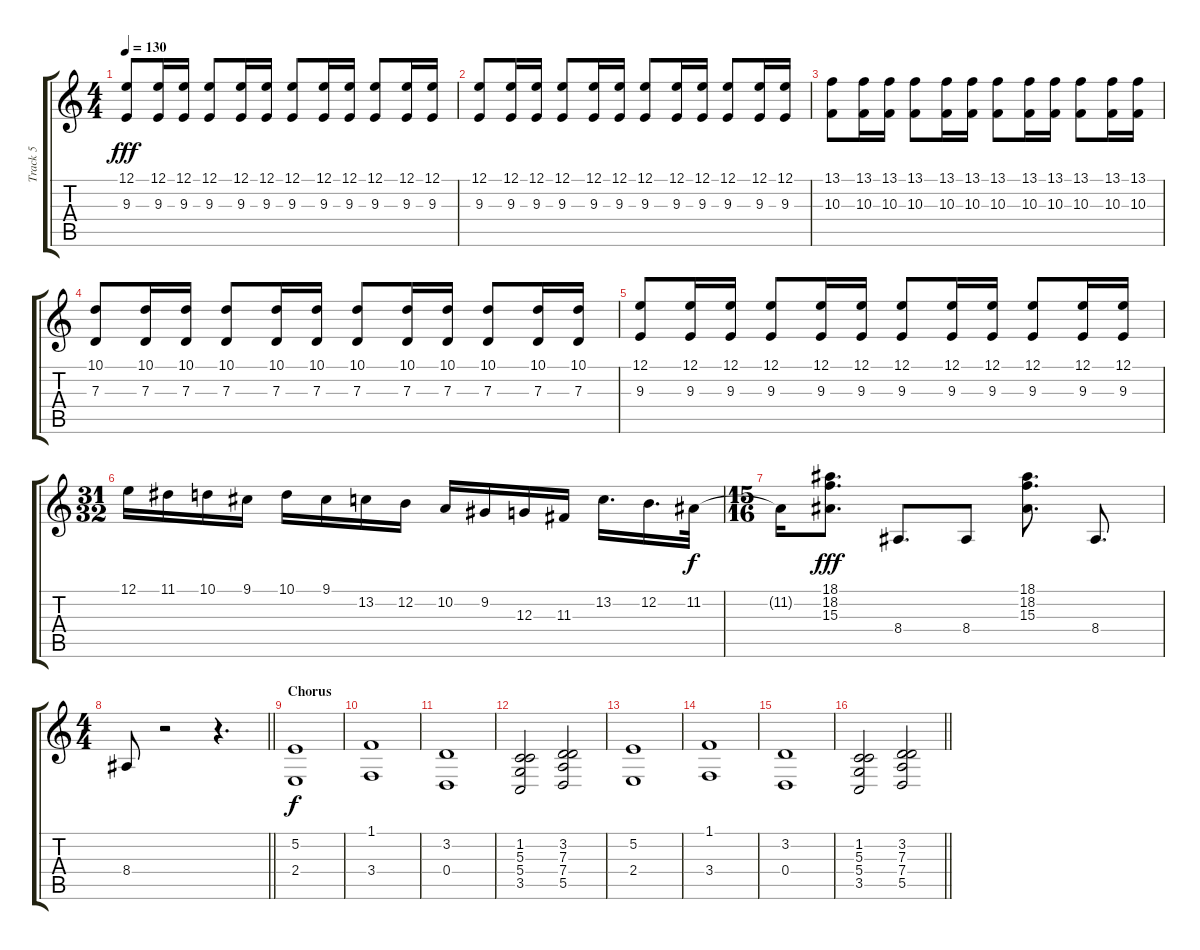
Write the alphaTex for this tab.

\track ("Track 5" "Track 5") {instrument stringensemble1}
\staff {score tabs}
\tuning (E4 B3 G3 D3 A2 E2) {hide}
\ts (4 4)
\tempo 130
\clef g2
\ks c
(12.1 9.3).8{dy fff} (12.1 9.3).16 (12.1 9.3).16 (12.1 9.3).8 (12.1 9.3).16 (12.1 9.3).16 (12.1 9.3).8 (12.1 9.3).16 (12.1 9.3).16 (12.1 9.3).8 (12.1 9.3).16 (12.1 9.3).16 |
(12.1 9.3).8 (12.1 9.3).16 (12.1 9.3).16 (12.1 9.3).8 (12.1 9.3).16 (12.1 9.3).16 (12.1 9.3).8 (12.1 9.3).16 (12.1 9.3).16 (12.1 9.3).8 (12.1 9.3).16 (12.1 9.3).16 |
(13.1 10.3).8 (13.1 10.3).16 (13.1 10.3).16 (13.1 10.3).8 (13.1 10.3).16 (13.1 10.3).16 (13.1 10.3).8 (13.1 10.3).16 (13.1 10.3).16 (13.1 10.3).8 (13.1 10.3).16 (13.1 10.3).16 |
(10.1 7.3).8 (10.1 7.3).16 (10.1 7.3).16 (10.1 7.3).8 (10.1 7.3).16 (10.1 7.3).16 (10.1 7.3).8 (10.1 7.3).16 (10.1 7.3).16 (10.1 7.3).8 (10.1 7.3).16 (10.1 7.3).16 |
(12.1 9.3).8 (12.1 9.3).16 (12.1 9.3).16 (12.1 9.3).8 (12.1 9.3).16 (12.1 9.3).16 (12.1 9.3).8 (12.1 9.3).16 (12.1 9.3).16 (12.1 9.3).8 (12.1 9.3).16 (12.1 9.3).16 |
\ts (31 32)
12.1.16 11.1.16 10.1.16 9.1.16 10.1.16 9.1.16 13.2.16 12.2.16 10.2.16 9.2.16 12.3.16 11.3.16 13.2.16{d} 12.2.16{d} 11.2.32{dy f} |
\ts (15 16)
11.2{t}.16 (18.1 18.2 15.3).8{d dy fff} 8.4.8{d} 8.4.8 (18.1 18.2 15.3).8{d} 8.4.8{d} |
\ts (4 4)
\barLineRight lightlight
8.4.8 r.2 r.4{d} |
\section ("" "Chorus")
(5.2 2.4).1{dy f instrument stringensemble1} |
(1.1 3.4).1 |
(3.2 0.4).1 |
(1.2 5.3 5.4 3.5).2 (3.2 7.3 7.4 5.5).2 |
(5.2 2.4).1{instrument stringensemble1} |
(1.1 3.4).1 |
(3.2 0.4).1 |
\barLineRight lightlight
(1.2 5.3 5.4 3.5).2 (3.2 7.3 7.4 5.5).2
